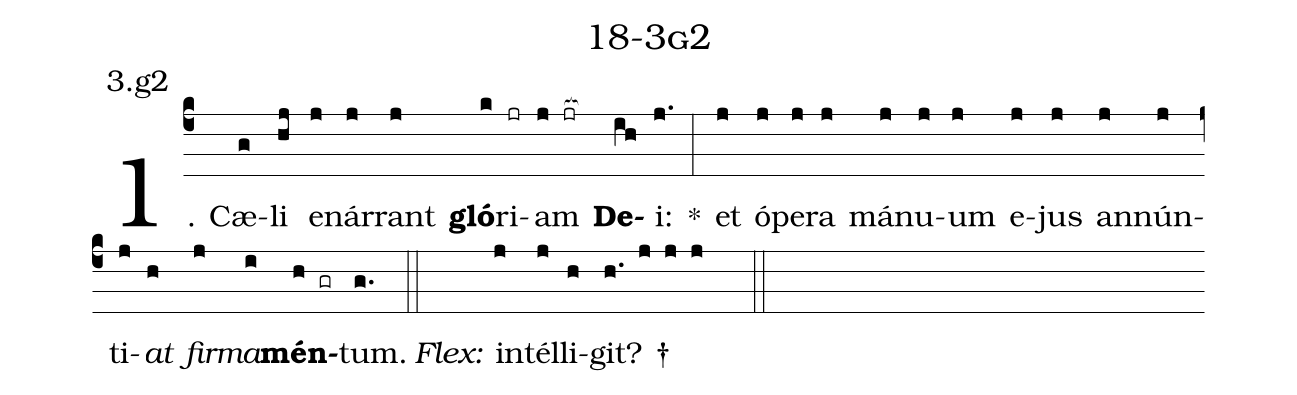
name: 18-3g2;
annotation: 3.g2;
%%
(c4)1. Cæ(g)li(hj) e(j)nár(j)rant(j) <b>gló</b>(k)ri(jr)am(j jr[ocb:1{]) <b>De</b>(ih[ocb:0}])i:(j.) *(:) et(j) ó(j)pe(j)ra(j) má(j)nu(j)um(j) e(j)jus(j) an(j)nún(j)ti(j)<i>at</i>(h) <i>fir</i>(j)<i>ma</i>(i)<b>mén</b>(h gr)tum.(g.) (::)
<i>Flex:</i>()  in(j)tél(j)li(h)git? †(h. j j j  ::)
